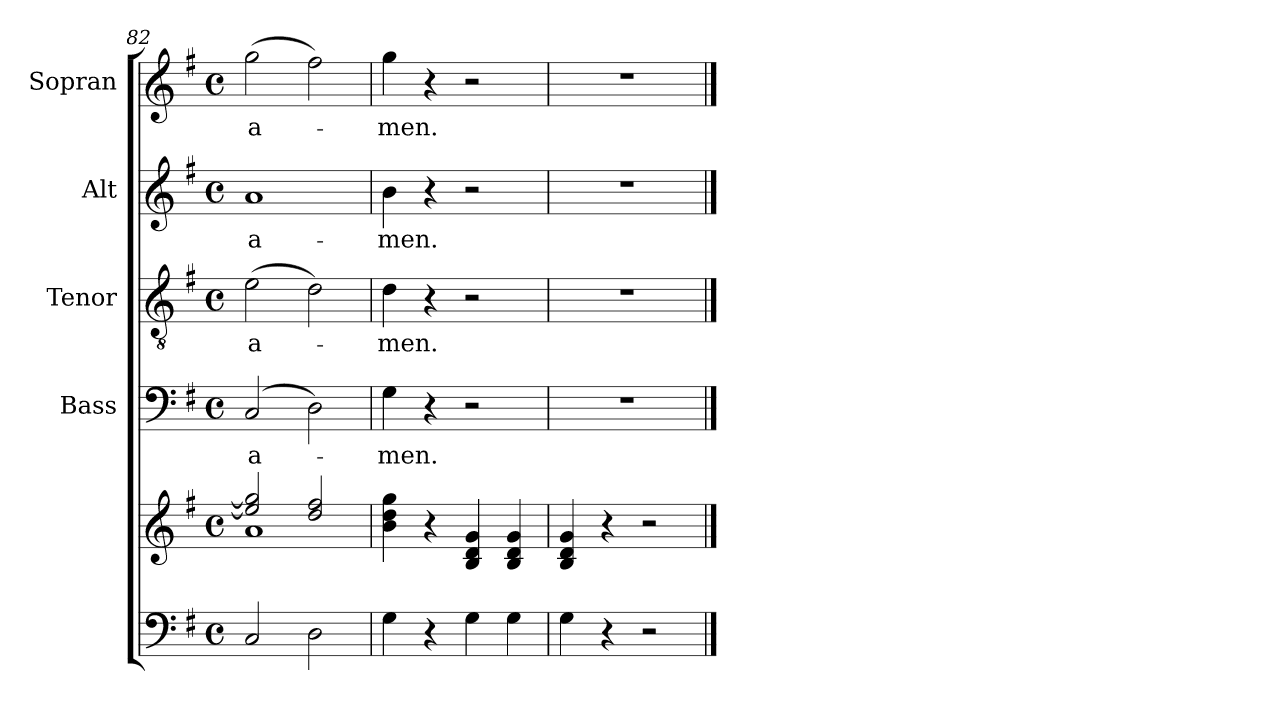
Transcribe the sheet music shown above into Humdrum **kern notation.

**kern	**kern	**kern	**text	**kern	**text	**kern	**text	**kern	**text
*part5	*part5	*part4	*part4	*part3	*part3	*part2	*part2	*part1	*part1
*staff6	*staff5	*staff4	*staff4	*staff3	*staff3	*staff2	*staff2	*staff1	*staff1
*	*	*I"Bass	*	*I"Tenor	*	*I"Alt	*	*I"Sopran	*
*	*	*I'B.	*	*I'T.	*	*I'A.	*	*I'S.	*
*clefF4	*clefG2	*clefF4	*	*clefGv2	*	*clefG2	*	*clefG2	*
*k[f#]	*k[f#]	*k[f#]	*	*k[f#]	*	*k[f#]	*	*k[f#]	*
*G:	*G:	*G:	*	*G:	*	*G:	*	*G:	*
*M4/4	*M4/4	*M4/4	*	*M4/4	*	*M4/4	*	*M4/4	*
*met(c)	*met(c)	*met(c)	*	*met(c)	*	*met(c)	*	*met(c)	*
=82	=82	=82	=82	=82	=82	=82	=82	=82	=82
*	*^	*	*	*	*	*	*	*	*
!	!	!	!	!LO:LY:b	!	!LO:LY:b	!	!LO:LY:b	!	!LO:LY:b
2C/	2ee/] 2gg/]	1a	(2C/	a-	(>2e\	a-	1a	a-	(>2gg\	a-
2D\	2dd/ 2ff#/	.	2D\)	.	2d\)	.	.	.	2ff#\)	.
*	*v	*v	*	*	*	*	*	*	*	*
=83	=83	=83	=83	=83	=83	=83	=83	=83	=83
!	!	!	!LO:LY:b	!	!LO:LY:b	!	!LO:LY:b	!	!LO:LY:b
4G\	4b\ 4dd\ 4gg\	4G\	-men.	4d\	-men.	4b\	-men.	4gg\	-men.
4r	4r	4r	.	4r	.	4r	.	4r	.
4G\	4B/ 4d/ 4g/	2r	.	2r	.	2r	.	2r	.
4G\	4B/ 4d/ 4g/	.	.	.	.	.	.	.	.
=84	=84	=84	=84	=84	=84	=84	=84	=84	=84
4G\	4B/ 4d/ 4g/	1r	.	1r	.	1r	.	1r	.
4r	4r	.	.	.	.	.	.	.	.
2r	2r	.	.	.	.	.	.	.	.
==	==	==	==	==	==	==	==	==	==
*-	*-	*-	*-	*-	*-	*-	*-	*-	*-
